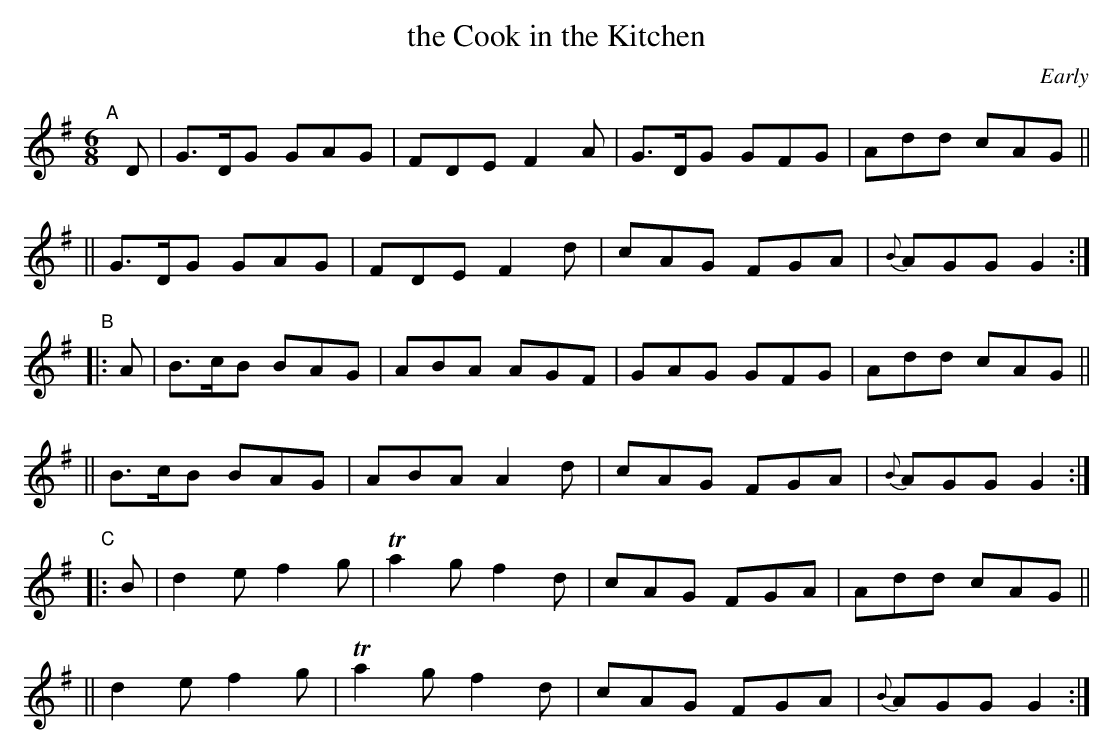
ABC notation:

X:1
T: the Cook in the Kitchen
O: Early
M: 6/8
L: 1/8
K: G
"^A"[|] D \
|  G>DG GAG | FDE F2A | G>DG GFG | Add cAG ||
|| G>DG GAG | FDE F2d | cAG FGA | {B}AGG G2 :|
"^B"|: A \
|  B>cB BAG | ABA AGF | GAG GFG | Add cAG ||
|| B>cB BAG | ABA A2d | cAG FGA | {B}AGG G2 :|
"^C"|: B \
|  d2e f2g | Ta2g f2d | cAG FGA | Add cAG ||
|| d2e f2g | Ta2g f2d | cAG FGA | {B}AGG G2 :|
